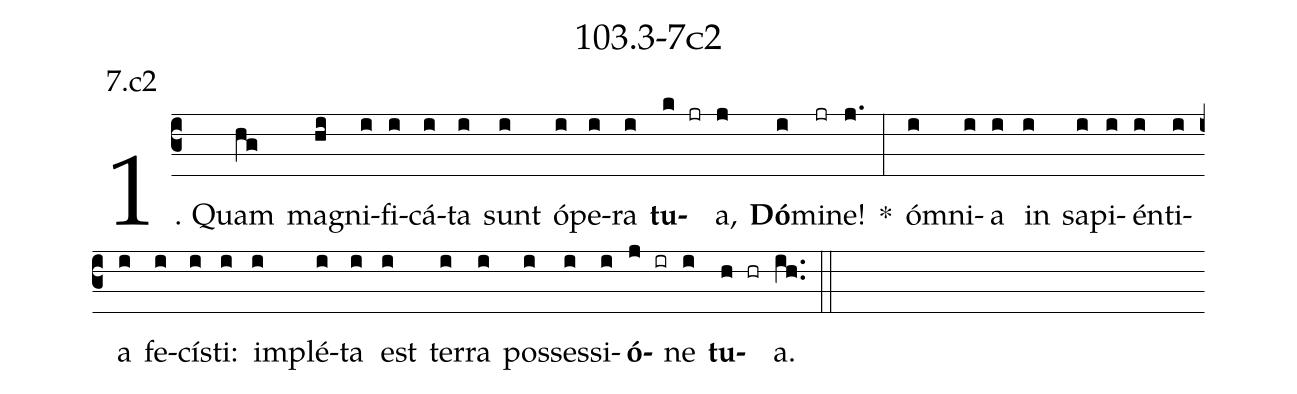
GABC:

name: 103.3-7c2;
annotation: 7.c2;
%%
(c3)1. Quam(hg) ma(hi)gni(i)fi(i)cá(i)ta(i) sunt(i) ó(i)pe(i)ra(i) <b>tu</b>(k jr)a,(j) <b>Dó</b>(i)mi(jr)ne!(j.) *(:) óm(i)ni(i)a(i) in(i) sa(i)pi(i)én(i)ti(i)a(i) fe(i)cís(i)ti:(i) im(i)plé(i)ta(i) est(i) ter(i)ra(i) pos(i)ses(i)si(i)<b>ó</b>(j ir)ne(i) <b>tu</b>(h hr)a.(ih..) (::)


%E(i) u(i) o(j) u(i) a(h) e.(ih..) (::)
